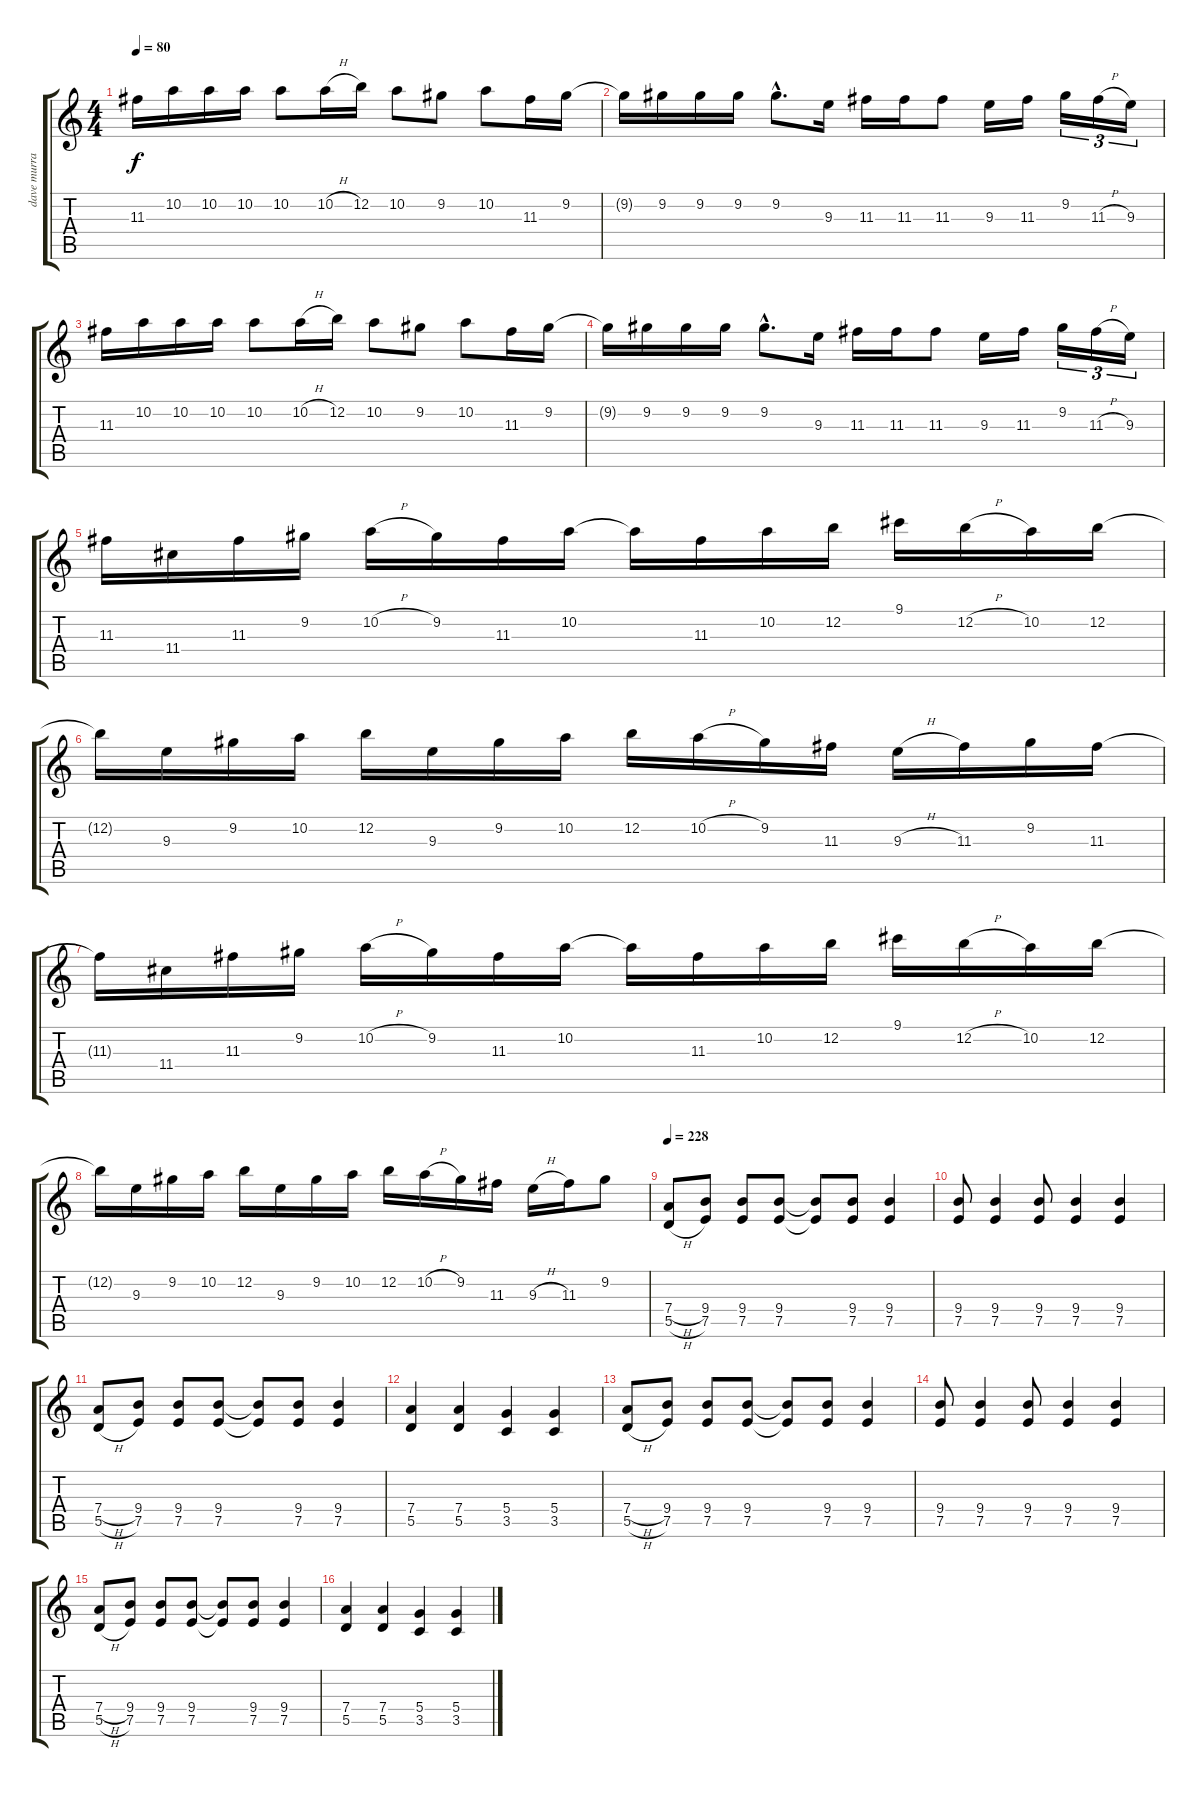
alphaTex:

\track ("dave murray" "dave murra") {instrument distortionguitar}
\staff {score tabs}
\tuning (E4 B3 G3 D3 A2 E2) {hide}
\ts (4 4)
\tempo 80
\clef g2
\ks c
11.3.16{dy f} 10.2.16 10.2.16 10.2.16 10.2.8 10.2{h}.16 12.2.16 10.2.8 9.2.8 10.2.8 11.3.16 9.2.16 |
9.2{t}.16 9.2.16 9.2.16 9.2.16 9.2{hac}.8{d} 9.3.16 11.3.16 11.3.16 11.3.8 9.3.16 11.3.16 9.2.16{tu (3 2)} 11.3{h}.16{tu (3 2)} 9.3.16{tu (3 2)} |
11.3.16 10.2.16 10.2.16 10.2.16 10.2.8 10.2{h}.16 12.2.16 10.2.8 9.2.8 10.2.8 11.3.16 9.2.16 |
9.2{t}.16 9.2.16 9.2.16 9.2.16 9.2{hac}.8{d} 9.3.16 11.3.16 11.3.16 11.3.8 9.3.16 11.3.16 9.2.16{tu (3 2)} 11.3{h}.16{tu (3 2)} 9.3.16{tu (3 2)} |
11.3.16 11.4.16 11.3.16 9.2.16 10.2{h}.16 9.2.16 11.3.16 10.2.16 10.2{t}.16 11.3.16 10.2.16 12.2.16 9.1.16 12.2{h}.16 10.2.16 12.2.16 |
12.2{t}.16 9.3.16 9.2.16 10.2.16 12.2.16 9.3.16 9.2.16 10.2.16 12.2.16 10.2{h}.16 9.2.16 11.3.16 9.3{h}.16 11.3.16 9.2.16 11.3.16 |
11.3{t}.16 11.4.16 11.3.16 9.2.16 10.2{h}.16 9.2.16 11.3.16 10.2.16 10.2{t}.16 11.3.16 10.2.16 12.2.16 9.1.16 12.2{h}.16 10.2.16 12.2.16 |
12.2{t}.16 9.3.16 9.2.16 10.2.16 12.2.16 9.3.16 9.2.16 10.2.16 12.2.16 10.2{h}.16 9.2.16 11.3.16 9.3{h}.16 11.3.16 9.2.8 |
\tempo 228
(7.4{h} 5.5{h}).8 (9.4 7.5).8 (9.4 7.5).8 (9.4 7.5).8 (9.4{t} 7.5{t}).8 (9.4 7.5).8 (9.4 7.5).4 |
(9.4 7.5).8 (9.4 7.5).4 (9.4 7.5).8 (9.4 7.5).4 (9.4 7.5).4 |
(7.4{h} 5.5{h}).8 (9.4 7.5).8 (9.4 7.5).8 (9.4 7.5).8 (9.4{t} 7.5{t}).8 (9.4 7.5).8 (9.4 7.5).4 |
(7.4 5.5).4 (7.4 5.5).4 (5.4 3.5).4 (5.4 3.5).4 |
(7.4{h} 5.5{h}).8 (9.4 7.5).8 (9.4 7.5).8 (9.4 7.5).8 (9.4{t} 7.5{t}).8 (9.4 7.5).8 (9.4 7.5).4 |
(9.4 7.5).8 (9.4 7.5).4 (9.4 7.5).8 (9.4 7.5).4 (9.4 7.5).4 |
(7.4{h} 5.5{h}).8 (9.4 7.5).8 (9.4 7.5).8 (9.4 7.5).8 (9.4{t} 7.5{t}).8 (9.4 7.5).8 (9.4 7.5).4 |
(7.4 5.5).4 (7.4 5.5).4 (5.4 3.5).4 (5.4 3.5).4
